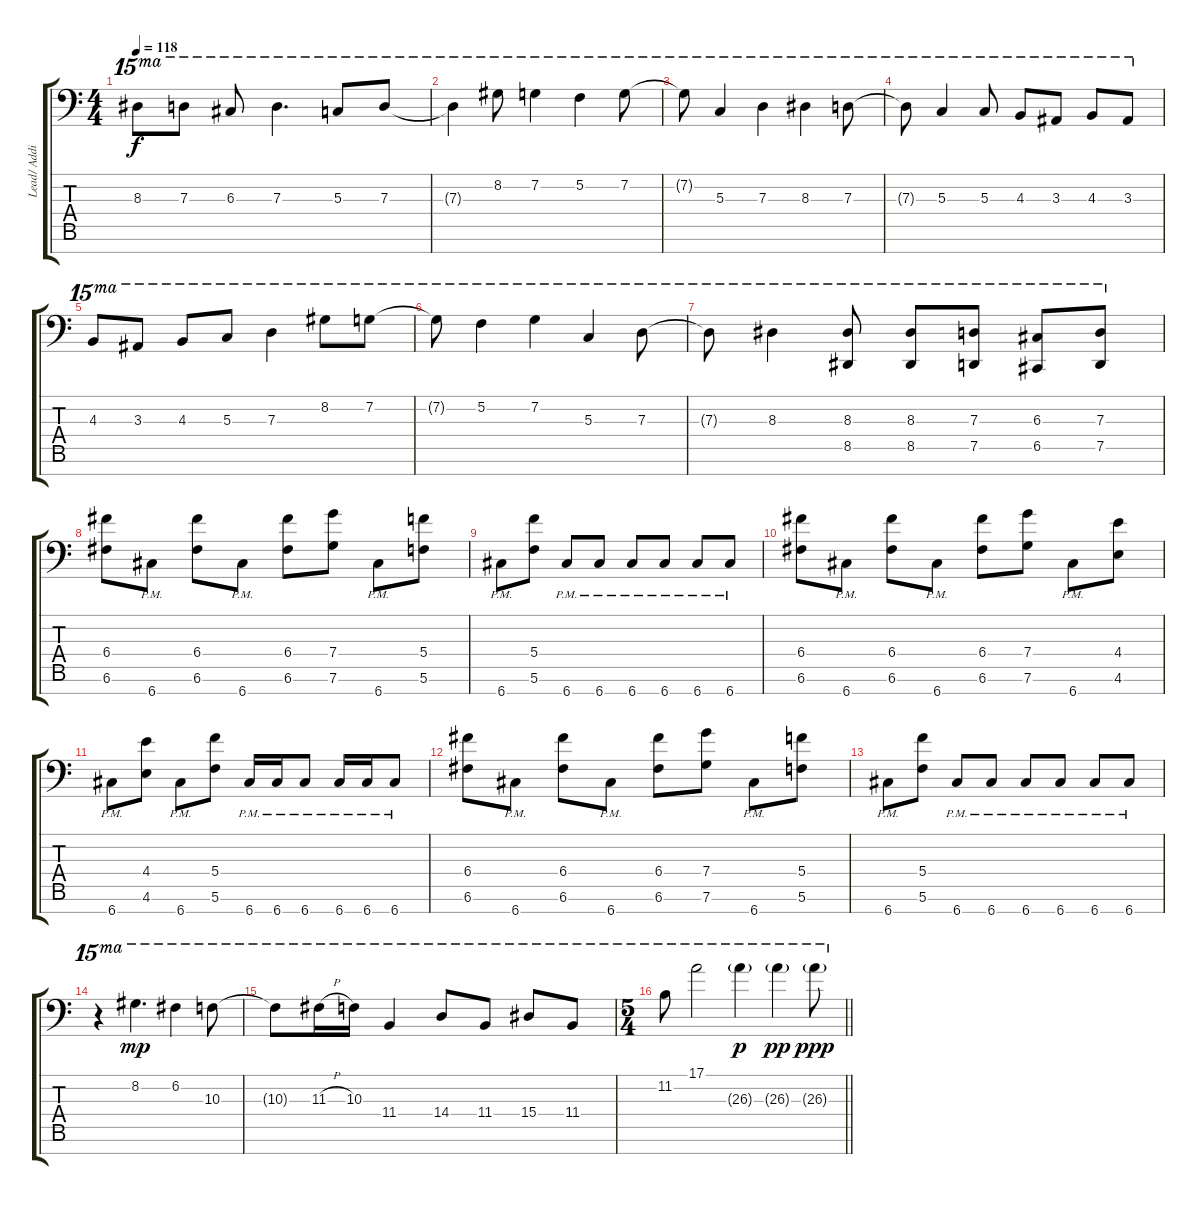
\track ("Lead/ Additional" "Lead/ Addi") {instrument overdrivenguitar}
\staff {score tabs}
\tuning (E4 C4 G3 C3 G2 C2 G1) {hide}
\ts (4 4)
\tempo 118
\clef f4
\ks c
8.3.8{ot 15ma dy f} 7.3.8{ot 15ma} 6.3.8{ot 15ma} 7.3.4{d ot 15ma} 5.3.8{ot 15ma} 7.3.8{ot 15ma} |
7.3{t}.4{ot 15ma} 8.2.8{ot 15ma} 7.2.4{ot 15ma} 5.2.4{ot 15ma} 7.2.8{ot 15ma} |
7.2{t}.8{ot 15ma} 5.3.4{ot 15ma} 7.3.4{ot 15ma} 8.3.4{ot 15ma} 7.3.8{ot 15ma} |
7.3{t}.8{ot 15ma} 5.3.4{ot 15ma} 5.3.8{ot 15ma} 4.3.8{ot 15ma} 3.3.8{ot 15ma} 4.3.8{ot 15ma} 3.3.8{ot 15ma} |
4.3.8{ot 15ma} 3.3.8{ot 15ma} 4.3.8{ot 15ma} 5.3.8{ot 15ma} 7.3.4{ot 15ma} 8.2.8{ot 15ma} 7.2.8{ot 15ma} |
7.2{t}.8{ot 15ma} 5.2.4{ot 15ma} 7.2.4{ot 15ma} 5.3.4{ot 15ma} 7.3.8{ot 15ma} |
7.3{t}.8{ot 15ma} 8.3.4{ot 15ma} (8.3 8.5).8{ot 15ma} (8.3 8.5).8{ot 15ma} (7.3 7.5).8{ot 15ma} (6.3 6.5).8{ot 15ma} (7.3 7.5).8{ot 15ma} |
(6.4 6.6).8 6.7{pm}.8 (6.4 6.6).8 6.7{pm}.8 (6.4 6.6).8 (7.4 7.6).8 6.7{pm}.8 (5.4 5.6).8 |
6.7{pm}.8 (5.4 5.6).8 6.7{pm}.8 6.7{pm}.8 6.7{pm}.8 6.7{pm}.8 6.7{pm}.8 6.7{pm}.8 |
(6.4 6.6).8 6.7{pm}.8 (6.4 6.6).8 6.7{pm}.8 (6.4 6.6).8 (7.4 7.6).8 6.7{pm}.8 (4.4 4.6).8 |
6.7{pm}.8 (4.4 4.6).8 6.7{pm}.8 (5.4 5.6).8 6.7{pm}.16 6.7{pm}.16 6.7{pm}.8 6.7{pm}.16 6.7{pm}.16 6.7{pm}.8 |
(6.4 6.6).8 6.7{pm}.8 (6.4 6.6).8 6.7{pm}.8 (6.4 6.6).8 (7.4 7.6).8 6.7{pm}.8 (5.4 5.6).8 |
6.7{pm}.8 (5.4 5.6).8 6.7{pm}.8 6.7{pm}.8 6.7{pm}.8 6.7{pm}.8 6.7{pm}.8 6.7{pm}.8 |
r.4{ot 15ma} 8.2.4{d ot 15ma dy mp} 6.2.4{ot 15ma} 10.3.8{ot 15ma} |
10.3{t}.8{ot 15ma} 11.3{h}.16{ot 15ma} 10.3.16{ot 15ma} 11.4.4{ot 15ma} 14.4.8{ot 15ma} 11.4.8{ot 15ma} 15.4.8{ot 15ma} 11.4.8{ot 15ma} |
\ts (5 4)
\barLineRight lightlight
11.2.8{ot 15ma} 17.1.2{ot 15ma} 26.3{g}.4{ot 15ma dy p} 26.3{g}.4{ot 15ma dy pp} 26.3{g}.8{ot 15ma dy ppp}
